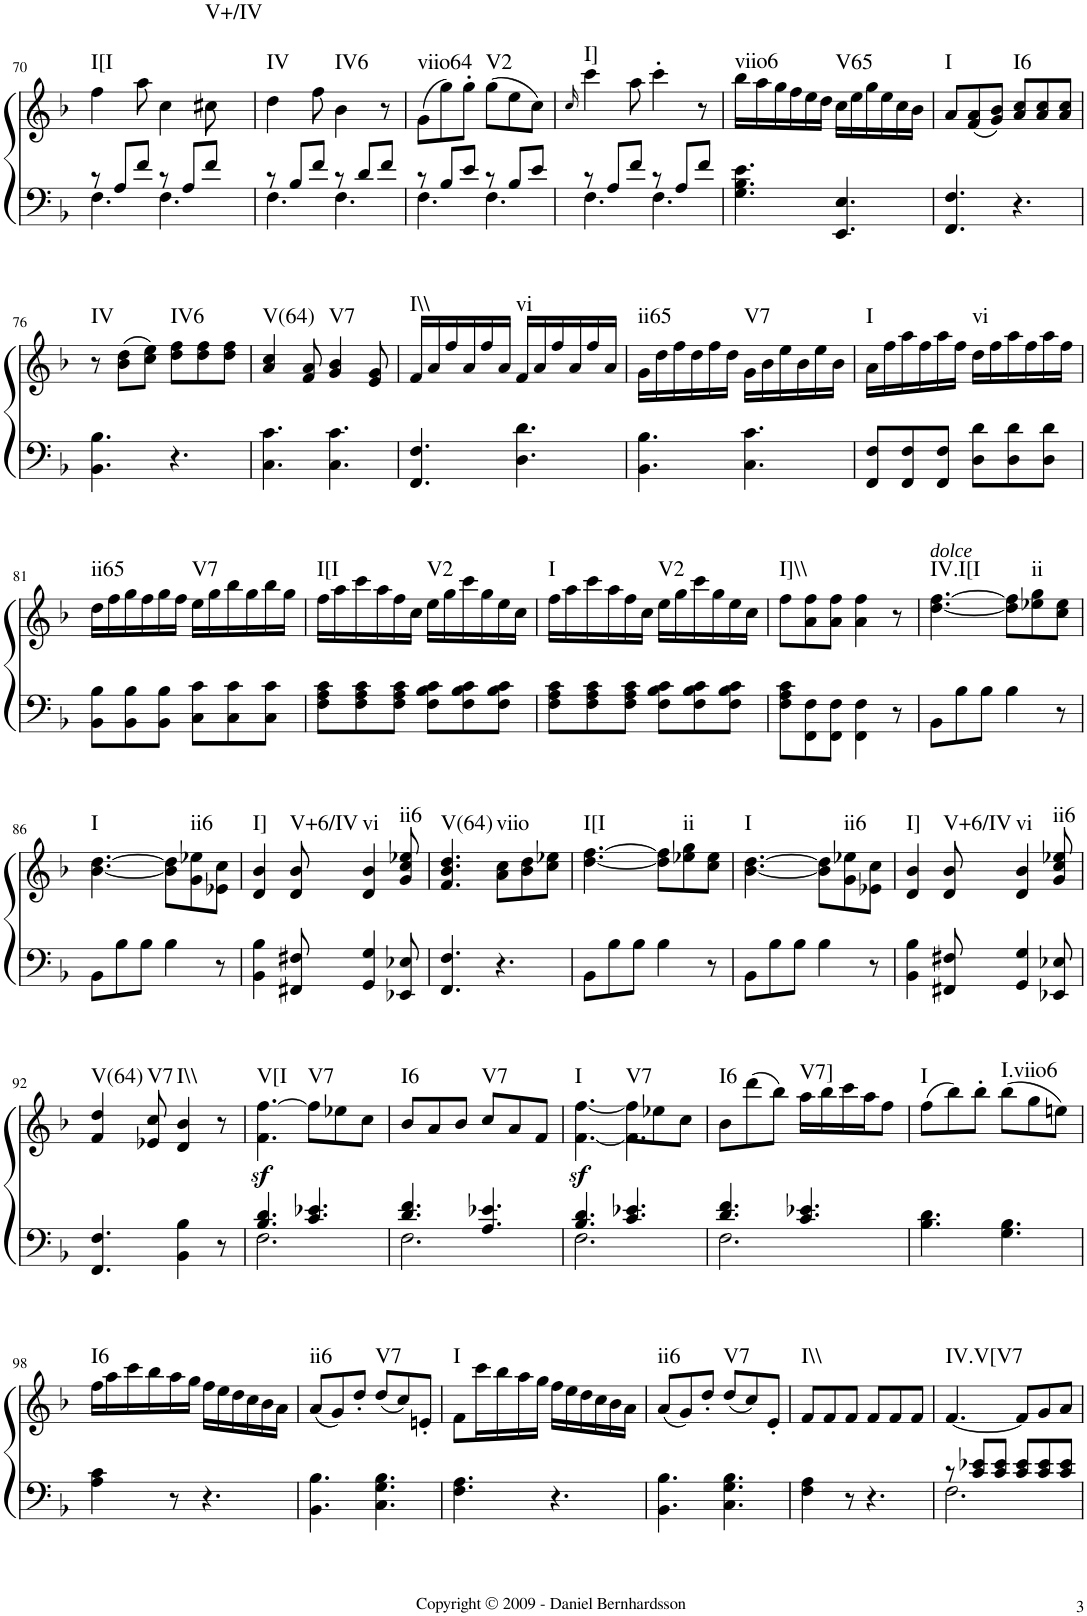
**kern	**kern	**dynam	**harte
*part1	*part1	*part1	*part1
*staff2	*staff1	*staff1/2	*
*I"Piano	*	*	*
*I'Pno.	*	*	*
!!LO:PB:g=z
*clefF4	*clefG2	*	*
*k[b-]	*k[b-]	*	*
*F:	*F:	*	*
*M6/8	*M6/8	*	*
=70	=70	=70	=70
*^	*	*	*
!	!	!	!	!LO:H:kt=I[I
8r	4.F\	4ff\	.	N
8A/L	.	.	.	.
8f/J	.	8aa\	.	.
8r	4.F\	4cc\	.	.
8A/L	.	.	.	.
!	!	!	!	!LO:H:kt=V+/IV
8f/J	.	8cc#X\	.	N
=71	=71	=71	=71	=71
!	!	!	!	!LO:H:kt=IV
8r	4.F\	4dd\	.	N
8B-/L	.	.	.	.
8f/J	.	8ff\	.	.
!	!	!	!	!LO:H:kt=IV6
8r	4.F\	4b-\	.	N
8d/L	.	.	.	.
8f/J	.	8r	.	.
=72	=72	=72	=72	=72
!	!	!	!	!LO:H:kt=viio64
8r	4.F\	(8g\L	.	N
8B-/L	.	8gg\)	.	.
8e/J	.	8gg'\J	.	.
!	!	!	!	!LO:H:kt=V2
8r	4.F\	(8gg\L	.	N
8B-/L	.	8ee\	.	.
8e/J	.	8cc\J)	.	.
=73	=73	=73	=73	=73
.	.	16qcc/	.	.
!	!	!	!	!LO:H:kt=I]
8r	4.F\	4ccc\	.	N
8A/L	.	.	.	.
8f/J	.	8aa\	.	.
8r	4.F\	4ccc'\	.	.
8A/L	.	.	.	.
8f/J	.	8r	.	.
*v	*v	*	*	*
=74	=74	=74	=74
!	!	!	!LO:H:kt=viio6
4.G\ 4.B-\ 4.e\	16bb-\LL	.	N
.	16aa\	.	.
.	16gg\	.	.
.	16ff\	.	.
.	16ee\	.	.
.	16dd\JJ	.	.
!	!	!	!LO:H:kt=V65
4.EE/ 4.E/	16cc\LL	.	N
.	16ee\	.	.
.	16gg\	.	.
.	16ee\	.	.
.	16cc\	.	.
.	16b-\JJ	.	.
=75	=75	=75	=75
!	!	!	!LO:H:kt=I
4.FF/ 4.F/	8a/L	.	N
.	(8f/ 8a/	.	.
.	8g/ 8b-/J)	.	.
!	!	!	!LO:H:kt=I6
4.r	8a/ 8cc/L	.	N
.	8a/ 8cc/	.	.
.	8a/ 8cc/J	.	.
!!LO:LB:g=z
=76	=76	=76	=76
!	!	!	!LO:H:kt=IV
4.BB-\ 4.B-\	8r	.	N
.	(8b-\ 8dd\L	.	.
.	8cc\ 8ee\J)	.	.
!	!	!	!LO:H:kt=IV6
4.r	8dd\ 8ff\L	.	N
.	8dd\ 8ff\	.	.
.	8dd\ 8ff\J	.	.
=77	=77	=77	=77
!	!	!	!LO:H:kt=V(64)
4.C\ 4.c\	4a/ 4cc/	.	N
.	8f/ 8a/	.	.
!	!	!	!LO:H:kt=V7
4.C\ 4.c\	4g/ 4b-/	.	N
.	8e/ 8g/	.	.
=78	=78	=78	=78
!	!	!	!LO:H:kt=I\\
4.FF/ 4.F/	16f/LL	.	N
.	16a/	.	.
.	16ff/	.	.
.	16a/	.	.
.	16ff/	.	.
.	16a/JJ	.	.
!	!	!	!LO:H:kt=vi
4.D\ 4.d\	16f/LL	.	N
.	16a/	.	.
.	16ff/	.	.
.	16a/	.	.
.	16ff/	.	.
.	16a/JJ	.	.
=79	=79	=79	=79
!	!	!	!LO:H:kt=ii65
4.BB-\ 4.B-\	16g\LL	.	N
.	16dd\	.	.
.	16ff\	.	.
.	16dd\	.	.
.	16ff\	.	.
.	16dd\JJ	.	.
!	!	!	!LO:H:kt=V7
4.C\ 4.c\	16g\LL	.	N
.	16b-\	.	.
.	16ee\	.	.
.	16b-\	.	.
.	16ee\	.	.
.	16b-\JJ	.	.
=80	=80	=80	=80
!	!	!	!LO:H:kt=I
8FF/ 8F/L	16a\LL	.	N
.	16ff\	.	.
8FF/ 8F/	16aa\	.	.
.	16ff\	.	.
8FF/ 8F/J	16aa\	.	.
.	16ff\JJ	.	.
!	!	!	!LO:H:kt=vi
8D\ 8d\L	16dd\LL	.	N
.	16ff\	.	.
8D\ 8d\	16aa\	.	.
.	16ff\	.	.
8D\ 8d\J	16aa\	.	.
.	16ff\JJ	.	.
!!LO:LB:g=z
=81	=81	=81	=81
!	!	!	!LO:H:kt=ii65
8BB-\ 8B-\L	16dd\LL	.	N
.	16ff\	.	.
8BB-\ 8B-\	16gg\	.	.
.	16ff\	.	.
8BB-\ 8B-\J	16gg\	.	.
.	16ff\JJ	.	.
!	!	!	!LO:H:kt=V7
8C\ 8c\L	16ee\LL	.	N
.	16gg\	.	.
8C\ 8c\	16bb-\	.	.
.	16gg\	.	.
8C\ 8c\J	16bb-\	.	.
.	16gg\JJ	.	.
=82	=82	=82	=82
!	!	!	!LO:H:kt=I[I
8F\ 8A\ 8c\L	16ff\LL	.	N
.	16aa\	.	.
8F\ 8A\ 8c\	16ccc\	.	.
.	16aa\	.	.
8F\ 8A\ 8c\J	16ff\	.	.
.	16cc\JJ	.	.
!	!	!	!LO:H:kt=V2
8F\ 8B-\ 8c\L	16ee\LL	.	N
.	16gg\	.	.
8F\ 8B-\ 8c\	16ccc\	.	.
.	16gg\	.	.
8F\ 8B-\ 8c\J	16ee\	.	.
.	16cc\JJ	.	.
=83	=83	=83	=83
!	!	!	!LO:H:kt=I
8F\ 8A\ 8c\L	16ff\LL	.	N
.	16aa\	.	.
8F\ 8A\ 8c\	16ccc\	.	.
.	16aa\	.	.
8F\ 8A\ 8c\J	16ff\	.	.
.	16cc\JJ	.	.
!	!	!	!LO:H:kt=V2
8F\ 8B-\ 8c\L	16ee\LL	.	N
.	16gg\	.	.
8F\ 8B-\ 8c\	16ccc\	.	.
.	16gg\	.	.
8F\ 8B-\ 8c\J	16ee\	.	.
.	16cc\JJ	.	.
=84	=84	=84	=84
!	!	!	!LO:H:kt=I]\\
8F\ 8A\ 8c\L	8ff\L	.	N
8FF\ 8F\	8a\ 8ff\	.	.
8FF\ 8F\J	8a\ 8ff\J	.	.
4FF\ 4F\	4a\ 4ff\	.	.
8r	8r	.	.
=85	=85	=85	=85
!	!LO:TX:a:i:t=dolce	!	!LO:H:kt=IV.I[I
8BB-\L	[4.dd\ [4.ff\	.	N
8B-\	.	.	.
8B-\J	.	.	.
4B-\	8dd\] 8ff\]L	.	.
!	!	!	!LO:H:kt=ii
.	8ee-X\ 8gg\	.	N
8r	8cc\ 8ee-\J	.	.
!!LO:LB:g=z
=86	=86	=86	=86
!	!	!	!LO:H:kt=I
8BB-\L	[4.b-\ [4.dd\	.	N
8B-\	.	.	.
8B-\J	.	.	.
4B-\	8b-\] 8dd\]L	.	.
!	!	!	!LO:H:kt=ii6
.	8g\ 8ee-X\	.	N
8r	8e-X\ 8cc\J	.	.
=87	=87	=87	=87
!	!	!	!LO:H:kt=I]
4BB-\ 4B-\	4d/ 4b-/	.	N
!	!	!	!LO:H:kt=V+6/IV
8FF#X/ 8F#X/	8d/ 8b-/	.	N
!	!	!	!LO:H:kt=vi
4GG/ 4G/	4d/ 4b-/	.	N
!	!	!	!LO:H:kt=ii6
8EE-X/ 8E-X/	8g/ 8cc/ 8ee-X/	.	N
=88	=88	=88	=88
!	!	!	!LO:H:kt=V(64)
4.FF/ 4.F/	4.f/ 4.b-/ 4.dd/	.	N
!	!	!	!LO:H:kt=viio
4.r	8a\ 8cc\L	.	N
.	8b-\ 8dd\	.	.
.	8cc\ 8ee-X\J	.	.
=89	=89	=89	=89
!	!	!	!LO:H:kt=I[I
8BB-\L	[4.dd\ [4.ff\	.	N
8B-\	.	.	.
8B-\J	.	.	.
4B-\	8dd\] 8ff\]L	.	.
!	!	!	!LO:H:kt=ii
.	8ee-X\ 8gg\	.	N
8r	8cc\ 8ee-\J	.	.
=90	=90	=90	=90
!	!	!	!LO:H:kt=I
8BB-\L	[4.b-\ [4.dd\	.	N
8B-\	.	.	.
8B-\J	.	.	.
4B-\	8b-\] 8dd\]L	.	.
!	!	!	!LO:H:kt=ii6
.	8g\ 8ee-X\	.	N
8r	8e-X\ 8cc\J	.	.
=91	=91	=91	=91
!	!	!	!LO:H:kt=I]
4BB-\ 4B-\	4d/ 4b-/	.	N
!	!	!	!LO:H:kt=V+6/IV
8FF#X/ 8F#X/	8d/ 8b-/	.	N
!	!	!	!LO:H:kt=vi
4GG/ 4G/	4d/ 4b-/	.	N
!	!	!	!LO:H:kt=ii6
8EE-X/ 8E-X/	8g/ 8cc/ 8ee-X/	.	N
!!LO:LB:g=z
=92	=92	=92	=92
!	!	!	!LO:H:kt=V(64)
4.FF/ 4.F/	4f/ 4dd/	.	N
!	!	!	!LO:H:kt=V7
.	8e-X/ 8cc/	.	N
!	!	!	!LO:H:kt=I\\
4BB-\ 4B-\	4d/ 4b-/	.	N
8r	8r	.	.
=93	=93	=93	=93
*^	*	*	*
!	!	!	!LO:DY:b	!LO:H:kt=V[I
4.B-/ 4.d/	2.F\	4.f\ [4.ff\	sf	N
!	!	!	!	!LO:H:kt=V7
4.c/ 4.e-X/	.	8ff\L]	.	N
.	.	8ee-X\	.	.
.	.	8cc\J	.	.
=94	=94	=94	=94	=94
!	!	!	!	!LO:H:kt=I6
4.d/ 4.f/	2.F\	8b-/L	.	N
.	.	8a/	.	.
.	.	8b-/J	.	.
!	!	!	!	!LO:H:kt=V7
4.A/ 4.e-X/	.	8cc/L	.	N
.	.	8a/	.	.
.	.	8f/J	.	.
=95	=95	=95	=95	=95
*	*	*^	*	*
!	!	!	!	!LO:DY:b	!LO:H:kt=I
4.B-/ 4.d/	2.F\	[4.f\ [4.ff\	4.ryy	sf	N
!	!	!	!	!	!LO:H:kt=V7
4.c/ 4.e-X/	.	8ff\L]	4.f\]	.	N
.	.	8ee-X\	.	.	.
.	.	8cc\J	.	.	.
*	*	*v	*v	*	*
=96	=96	=96	=96	=96
!	!	!	!	!LO:H:kt=I6
4.d/ 4.f/	2.F\	8b-\L	.	N
.	.	(8ddd\	.	.
.	.	8bb-\J)	.	.
!	!	!	!	!LO:H:kt=V7]
4.c/ 4.e-X/	.	16aa\LL	.	N
.	.	16bb-\	.	.
.	.	16ccc\	.	.
.	.	16aa\J	.	.
.	.	8ff\J	.	.
*v	*v	*	*	*
=97	=97	=97	=97
!	!	!	!LO:H:kt=I
4.B-\ 4.d\	(8ff\L	.	N
.	8bb-\)	.	.
.	8bb-'\J	.	.
!	!	!	!LO:H:kt=I.viio6
4.G\ 4.B-\	(8bb-\L	.	N
.	8gg\	.	.
.	8een\J)	.	.
!!LO:LB:g=z
=98	=98	=98	=98
!	!	!	!LO:H:kt=I6
4A\ 4c\	16ff\LL	.	N
.	16aa\	.	.
.	16ccc\	.	.
.	16bb-\	.	.
8r	16aa\	.	.
.	16gg\JJ	.	.
4.r	16ff\LL	.	.
.	16ee\	.	.
.	16dd\	.	.
.	16cc\	.	.
.	16b-\	.	.
.	16a\JJ	.	.
=99	=99	=99	=99
!	!	!	!LO:H:kt=ii6
4.BB-\ 4.B-\	(8a/L	.	N
.	8g/)	.	.
.	8dd'/J	.	.
!	!	!	!LO:H:kt=V7
4.C\ 4.G\ 4.B-\	(8dd/L	.	N
.	8cc/)	.	.
.	8en'/J	.	.
=100	=100	=100	=100
!	!	!	!LO:H:kt=I
4.F\ 4.A\	8f\L	.	N
.	16ccc\L	.	.
.	16bb-\	.	.
.	16aa\	.	.
.	16gg\JJ	.	.
4.r	16ff\LL	.	.
.	16ee\	.	.
.	16dd\	.	.
.	16cc\	.	.
.	16b-\	.	.
.	16a\JJ	.	.
=101	=101	=101	=101
!	!	!	!LO:H:kt=ii6
4.BB-\ 4.B-\	(8a/L	.	N
.	8g/)	.	.
.	8dd'/J	.	.
!	!	!	!LO:H:kt=V7
4.C\ 4.G\ 4.B-\	(8dd/L	.	N
.	8cc/)	.	.
.	8e'/J	.	.
=102	=102	=102	=102
!	!	!	!LO:H:kt=I\\
4F\ 4A\	8f/L	.	N
.	8f/	.	.
8r	8f/J	.	.
4.r	8f/L	.	.
.	8f/	.	.
.	8f/J	.	.
=103	=103	=103	=103
*^	*	*	*
!	!	!	!	!LO:H:kt=IV.V[V7
8r	2.F\	[4.f/	.	N
8c/ 8e-X/L	.	.	.	.
8c/ 8e-/J	.	.	.	.
8c/ 8e-/L	.	8f/L]	.	.
8c/ 8e-/	.	8g/	.	.
8c/ 8e-/J	.	8a/J	.	.
*v	*v	*	*	*
=	=	=	=
*-	*-	*-	*-
